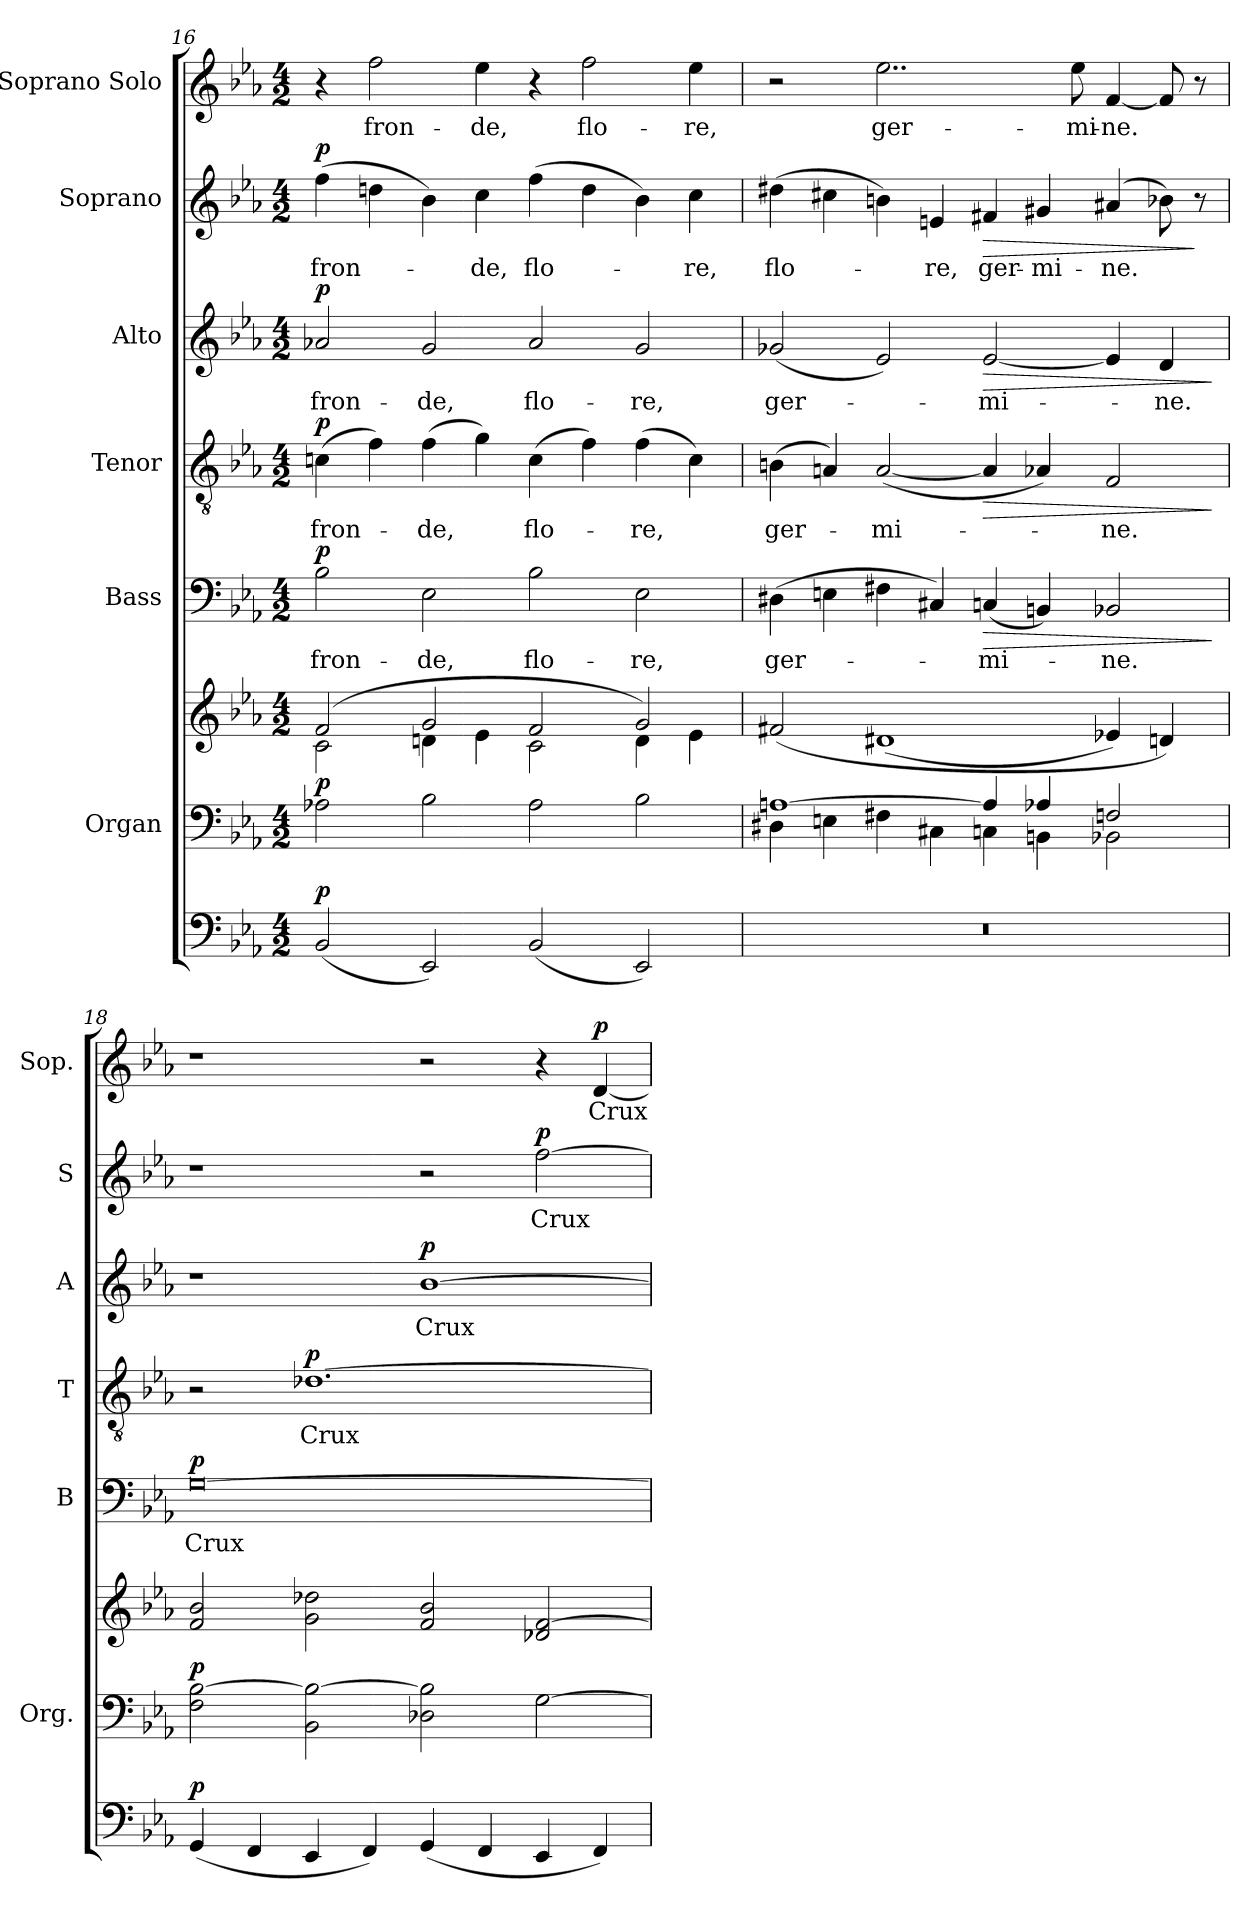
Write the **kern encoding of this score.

**kern	**dynam	**kern	**kern	**dynam	**kern	**text	**dynam	**kern	**text	**dynam	**kern	**text	**dynam	**kern	**text	**dynam	**kern	**text	**dynam
*part7	*part7	*part6	*part6	*part6	*part5	*part5	*part5	*part4	*part4	*part4	*part3	*part3	*part3	*part2	*part2	*part2	*part1	*part1	*part1
*staff8	*staff8	*staff7	*staff6	*staff6/7	*staff5	*staff5	*staff5	*staff4	*staff4	*staff4	*staff3	*staff3	*staff3	*staff2	*staff2	*staff2	*staff1	*staff1	*staff1
*	*	*I"Organ	*	*	*I"Bass	*	*	*I"Tenor	*	*	*I"Alto	*	*	*I"Soprano	*	*	*I"Soprano Solo	*	*
*	*	*I'Org.	*	*	*I'B	*	*	*I'T	*	*	*I'A	*	*	*I'S	*	*	*I'Sop.	*	*
*clefF4	*	*clefF4	*clefG2	*	*clefF4	*	*	*clefGv2	*	*	*clefG2	*	*	*clefG2	*	*	*clefG2	*	*
*k[b-e-a-]	*	*k[b-e-a-]	*k[b-e-a-]	*	*k[b-e-a-]	*	*	*k[b-e-a-]	*	*	*k[b-e-a-]	*	*	*k[b-e-a-]	*	*	*k[b-e-a-]	*	*
*E-:	*	*E-:	*E-:	*	*E-:	*	*	*E-:	*	*	*E-:	*	*	*E-:	*	*	*E-:	*	*
*M4/2	*	*M4/2	*M4/2	*	*M4/2	*	*	*M4/2	*	*	*M4/2	*	*	*M4/2	*	*	*M4/2	*	*
=16	=16	=16	=16	=16	=16	=16	=16	=16	=16	=16	=16	=16	=16	=16	=16	=16	=16	=16	=16
*	*	*	*^	*	*	*	*	*	*	*	*	*	*	*	*	*	*	*	*
!	!LO:DY:a	!	!	!	!LO:DY:a=2	!	!	!LO:DY:a	!	!	!LO:DY:a	!	!	!LO:DY:a	!	!	!LO:DY:a	!	!	!
(2BB-/	p	2A-X\	(2f/	2c\	p	2B-\	fron-	p	(4cn\	fron-	p	2a-X/	fron-	p	(4ff\	fron-	p	4r	.	.
.	.	.	.	.	.	.	.	.	4f\)	.	.	.	.	.	4ddn\	.	.	2ff\	fron-	.
2EE-/)	.	2B-\	2g/	4dn\	.	2E-\	-de,	.	(4f\	-de,	.	2g/	-de,	.	4b-\)	.	.	.	.	.
.	.	.	.	4e-\	.	.	.	.	4g\)	.	.	.	.	.	4cc\	-de,	.	4ee-\	-de,	.
(2BB-/	.	2A-\	2f/	2c\	.	2B-\	flo-	.	(4c\	flo-	.	2a-/	flo-	.	(4ff\	flo-	.	4r	.	.
.	.	.	.	.	.	.	.	.	4f\)	.	.	.	.	.	4dd\	.	.	2ff\	flo-	.
2EE-/)	.	2B-\	2g/)	4d\	.	2E-\	-re,	.	(4f\	-re,	.	2g/	-re,	.	4b-\)	.	.	.	.	.
.	.	.	.	4e-\	.	.	.	.	4c\)	.	.	.	.	.	4cc\	-re,	.	4ee-\	-re,	.
*	*	*	*v	*v	*	*	*	*	*	*	*	*	*	*	*	*	*	*	*	*
!!LO:PB:g=z
=17	=17	=17	=17	=17	=17	=17	=17	=17	=17	=17	=17	=17	=17	=17	=17	=17	=17	=17	=17
*	*	*^	*	*	*	*	*	*	*	*	*	*	*	*	*	*	*	*	*
0r	.	[>1An	4D#X\	(>2f#X/	.	(4D#X\	ger-	.	(4Bn\	ger-	.	(2g-X/	ger-	.	(4dd#X\	flo-	.	2r	.	.
.	.	.	4En\	.	.	4En\	.	.	4An/)	.	.	.	.	.	4cc#X\	.	.	.	.	.
.	.	.	4F#X\	(1d#X	.	4F#X\	.	.	([2A/	-mi-	.	2e-/)	.	.	4bn\)	.	.	2..ee-\	ger-	.
.	.	.	4C#X\	.	.	4C#X/)	.	.	.	.	.	.	.	.	4en/	-re,	.	.	.	.
!	!	!	!	!	!	!	!	!LO:HP:b	!	!	!LO:HP:b	!	!	!LO:HP:b	!	!	!LO:HP:b	!	!	!
.	.	4A/]	4Cn\	.	.	(4Cn/	-mi-	>	4A/]	.	>	[2e-/	-mi-	>	4f#X/	ger-	>	.	.	.
.	.	4A-X/	4BBn\	.	.	4BBn/)	.	.	4A-X/)	.	.	.	.	.	4g#X/	-mi-	.	.	.	.
.	.	.	.	.	.	.	.	.	.	.	.	.	.	.	.	.	.	8ee-\	-mi-	.
.	.	2Fn/	2BB-X\	4e-X/)	.	2BB-X/	-ne.	.	2F/	-ne.	.	4e-/]	.	.	(4a#X/	-ne.	.	[4f/	-ne.	.
.	.	.	.	4dn/)	.	.	.	.	.	.	.	4d/	-ne.	.	8b-X\)	.	.	8f/]	.	.
.	.	.	.	.	.	.	.	.	.	.	.	.	.	.	8r	.	]	8r	.	.
*	*	*v	*v	*	*	*	*	*	*	*	*	*	*	*	*	*	*	*	*	*
.	.	.	.	.	.	.	]	.	.	]	.	.	]	.	.	.	.	.	.
=18	=18	=18	=18	=18	=18	=18	=18	=18	=18	=18	=18	=18	=18	=18	=18	=18	=18	=18	=18
!	!LO:DY:a	!	!	!LO:DY:a=2	!	!	!LO:DY:a	!	!	!	!	!	!	!	!	!	!	!	!
(4GG/	p	2F\ [2B-\	2f/ 2b-/	p	[0G	Crux	p	2r	.	.	1r	.	.	1r	.	.	1r	.	.
4FF/	.	.	.	.	.	.	.	.	.	.	.	.	.	.	.	.	.	.	.
!	!	!	!	!	!	!	!	!	!	!LO:DY:a	!	!	!	!	!	!	!	!	!
4EE-/	.	2BB-\ 2B-\_	2g\ 2dd-X\	.	.	.	.	[1.d-X	Crux	p	.	.	.	.	.	.	.	.	.
4FF/)	.	.	.	.	.	.	.	.	.	.	.	.	.	.	.	.	.	.	.
!	!	!	!	!	!	!	!	!	!	!	!	!	!LO:DY:a	!	!	!	!	!	!
(4GG/	.	2D-X\ 2B-\]	2f/ 2b-/	.	.	.	.	.	.	.	[1b-	Crux	p	2r	.	.	2r	.	.
4FF/	.	.	.	.	.	.	.	.	.	.	.	.	.	.	.	.	.	.	.
!	!	!	!	!	!	!	!	!	!	!	!	!	!	!	!	!LO:DY:a	!	!	!
4EE-/	.	[2G\	2d-X/ [2f/	.	.	.	.	.	.	.	.	.	.	[2ff\	Crux	p	4r	.	.
!	!	!	!	!	!	!	!	!	!	!	!	!	!	!	!	!	!	!	!LO:DY:a
4FF/)	.	.	.	.	.	.	.	.	.	.	.	.	.	.	.	.	[4d/	Crux	p
=	=	=	=	=	=	=	=	=	=	=	=	=	=	=	=	=	=	=	=
*-	*-	*-	*-	*-	*-	*-	*-	*-	*-	*-	*-	*-	*-	*-	*-	*-	*-	*-	*-
